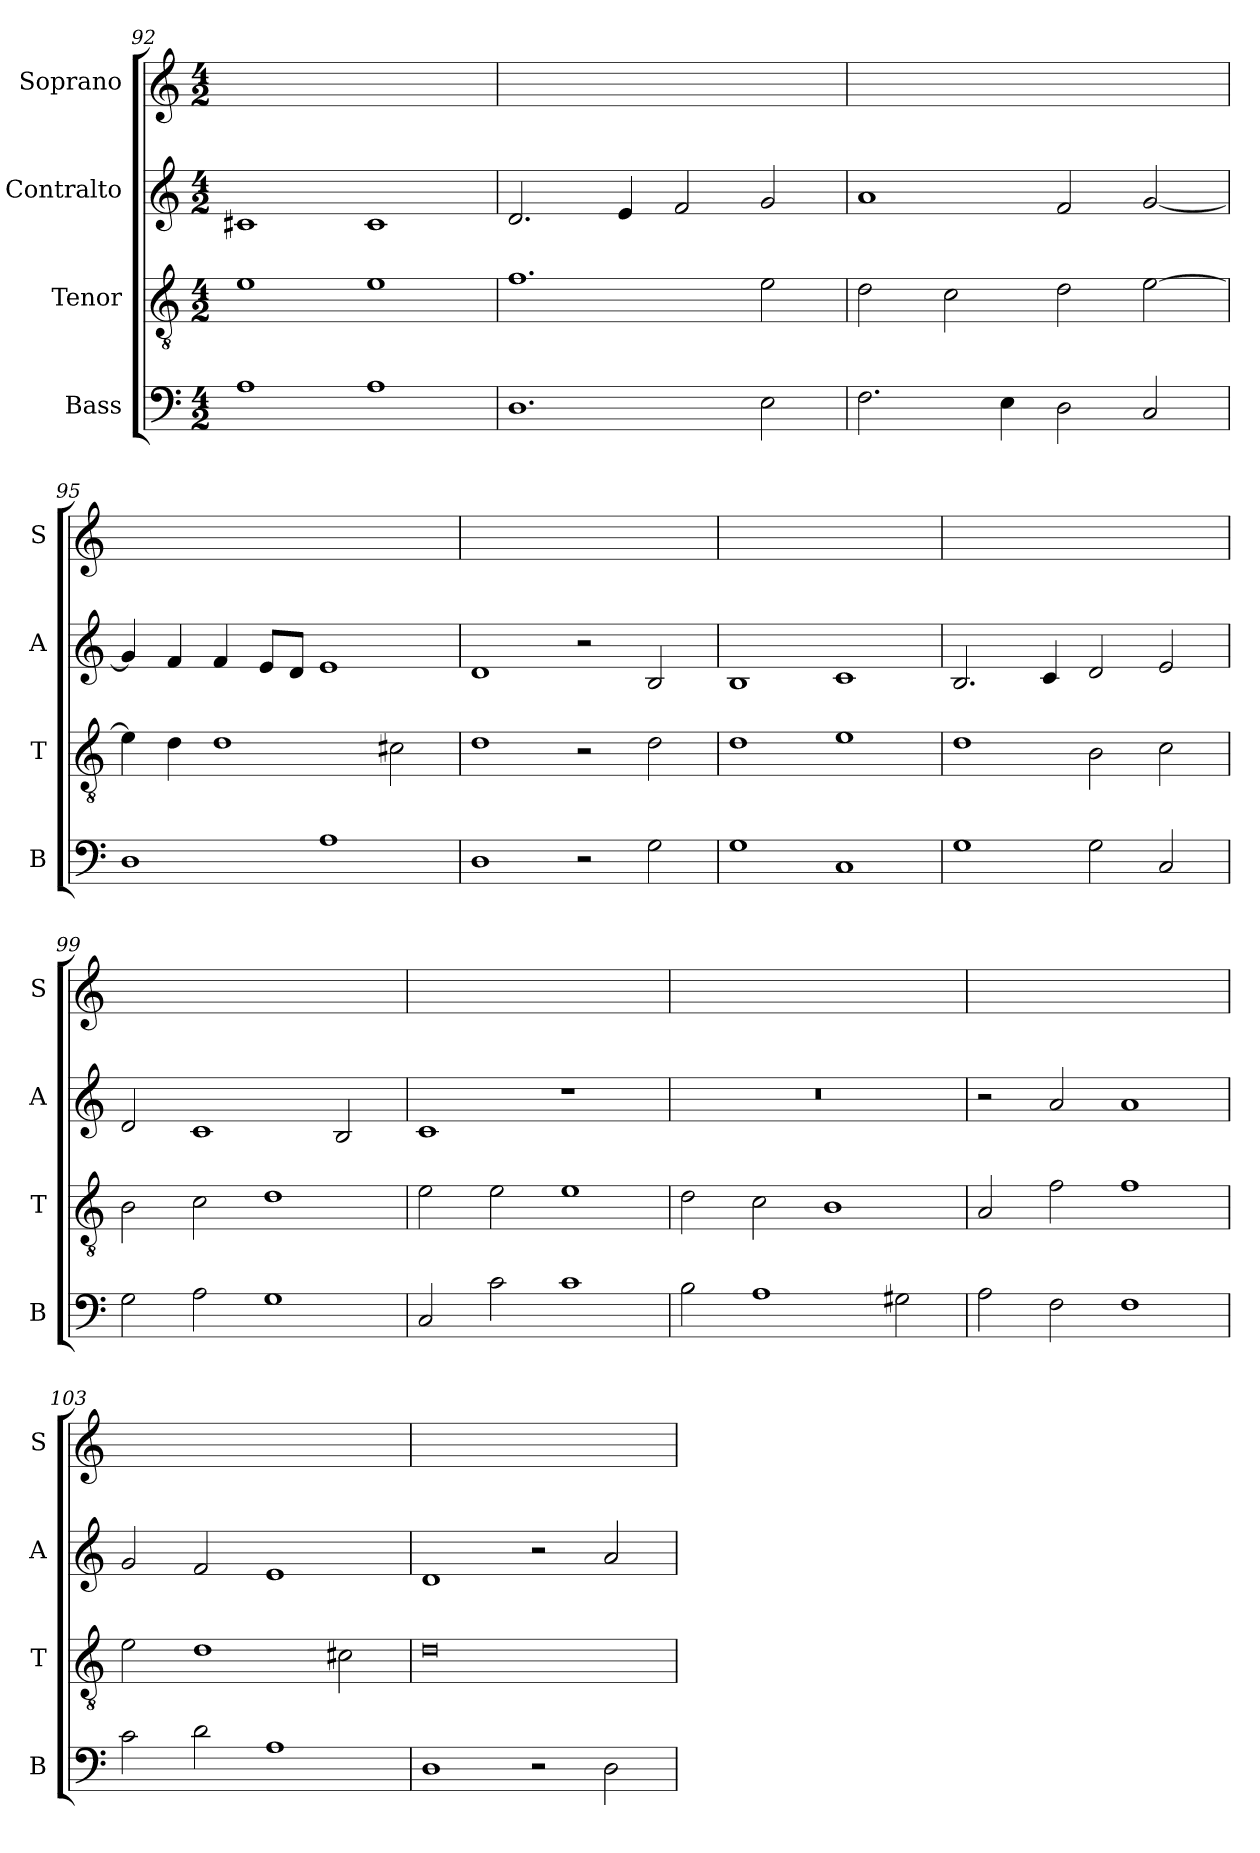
**kern	**kern	**kern	**kern
*part4	*part3	*part2	*part1
*staff4	*staff3	*staff2	*staff1
*I"Bass	*I"Tenor	*I"Contralto	*I"Soprano
*I'B	*I'T	*I'A	*I'S
*clefF4	*clefGv2	*clefG2	*clefG2
*k[]	*k[]	*k[]	*k[]
*G:mix	*G:mix	*G:mix	*G:mix
*M4/2	*M4/2	*M4/2	*M4/2
=92	=92	=92	=92
1A	1e	1c#X	0ryy
1A	1e	1c#	.
=93	=93	=93	=93
1.D	1.f	2.d	0ryy
.	.	4e	.
.	.	2f	.
2E	2e	2g	.
=94	=94	=94	=94
2.F	2d	1a	0ryy
.	2c	.	.
4E	.	.	.
2D	2d	2f	.
2C	[2e	[2g	.
=95	=95	=95	=95
1D	4e]	4g]	0ryy
.	4d	4f	.
.	1d	4f	.
.	.	8e/L	.
.	.	8d/J	.
1A	.	1e	.
.	2c#X	.	.
=96	=96	=96	=96
1D	1d	1d	0ryy
2r	2r	2r	.
2G	2d	2B	.
=97	=97	=97	=97
1G	1d	1B	0ryy
1C	1e	1c	.
=98	=98	=98	=98
1G	1d	2.B	0ryy
.	.	4c	.
2G	2B	2d	.
2C	2c	2e	.
=99	=99	=99	=99
2G	2B	2d	0ryy
2A	2c	1c	.
1G	1d	.	.
.	.	2B	.
=100	=100	=100	=100
2C	2e	1c	0ryy
2c	2e	.	.
1c	1e	1r	.
=101	=101	=101	=101
2B	2d	0r	0ryy
1A	2c	.	.
.	1B	.	.
2G#X	.	.	.
=102	=102	=102	=102
2A	2A	2r	0ryy
2F	2f	2a	.
1F	1f	1a	.
=103	=103	=103	=103
2c	2e	2g	0ryy
2d	1d	2f	.
1A	.	1e	.
.	2c#X	.	.
=104	=104	=104	=104
1D	0d	1d	0ryy
2r	.	2r	.
2D	.	2a	.
=	=	=	=
*-	*-	*-	*-
